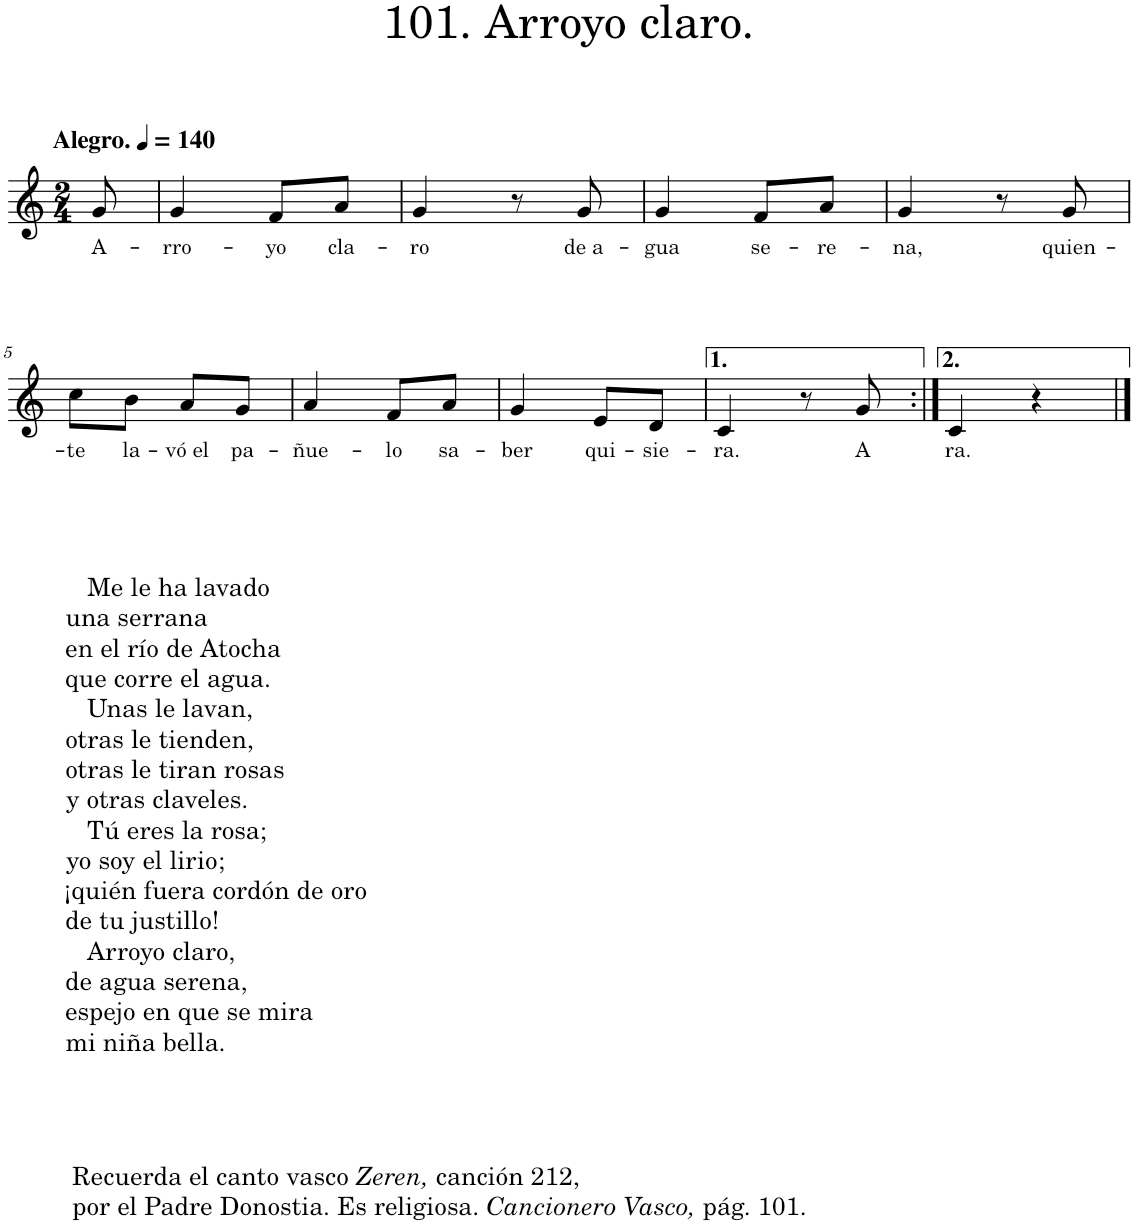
**kern	**text
*part1	*part1
*staff1	*staff1
*I"Piano	*
*I'Pno.	*
*clefG2	*
*k[]	*
*M2/4	*
*MM140	*
=	=
!LO:TX:a:B:t=Alegro.	!
!	!LO:LY:b
8g/	A-
=1	=1
!	!LO:LY:b
4g/	-rro-
!	!LO:LY:b
8f/L	-yo
!	!LO:LY:b
8a/J	cla-
=2	=2
!	!LO:LY:b
4g/	-ro
8r	.
!	!LO:LY:b
8g/	de a-
=3	=3
!	!LO:LY:b
4g/	-gua
!	!LO:LY:b
8f/L	se-
!	!LO:LY:b
8a/J	-re-
=4	=4
!	!LO:LY:b
4g/	-na,
8r	.
!	!LO:LY:b
8g/	quien-
!!LO:LB:g=z
=5	=5
!LO:TX:b:t=Me le ha lavado	!
!LO:TX:b:t=una serrana	!
!LO:TX:b:t=en el río de Atocha	!
!LO:TX:b:t=que corre el agua.	!
!LO:TX:b:t=Unas le lavan,	!
!LO:TX:b:t=otras le tienden,	!
!LO:TX:b:t=otras le tiran rosas	!
!LO:TX:b:t=y otras claveles.	!
!LO:TX:b:t=Tú eres la rosa;	!
!LO:TX:b:t=yo soy el lirio;	!
!LO:TX:b:t=¡quién fuera cordón de oro	!
!LO:TX:b:t=de tu justillo!	!
!LO:TX:b:t=Arroyo claro,	!
!LO:TX:b:t=de agua serena,	!
!LO:TX:b:t=espejo en que se mira	!
!LO:TX:b:t=mi niña bella.	!
!LO:TX:b:t=Recuerda el canto vasco	!
!LO:TX:b:i:t=Zeren,	!
!LO:TX:b:t=canción 212,	!
!LO:TX:b:t=por el Padre Donostia. Es religiosa.	!
!LO:TX:b:i:t=Cancionero Vasco,	!
!LO:TX:b:t=pág. 101.	!
!	!LO:LY:b
8cc\L	-te
!	!LO:LY:b
8b\J	la-
!	!LO:LY:b
8a/L	-vó el
!	!LO:LY:b
8g/J	pa-
=6	=6
!	!LO:LY:b
4a/	-ñue-
!	!LO:LY:b
8f/L	-lo
!	!LO:LY:b
8a/J	sa-
=7	=7
!	!LO:LY:b
4g/	-ber
!	!LO:LY:b
8e/L	qui-
!	!LO:LY:b
8d/J	-sie-
=8	=8
!	!LO:LY:b
4c/	-ra.
8r	.
!	!LO:LY:b
8g/	A
=9:|!	=9:|!
!	!LO:LY:b
4c/	ra.
4r	.
==	==
*-	*-
